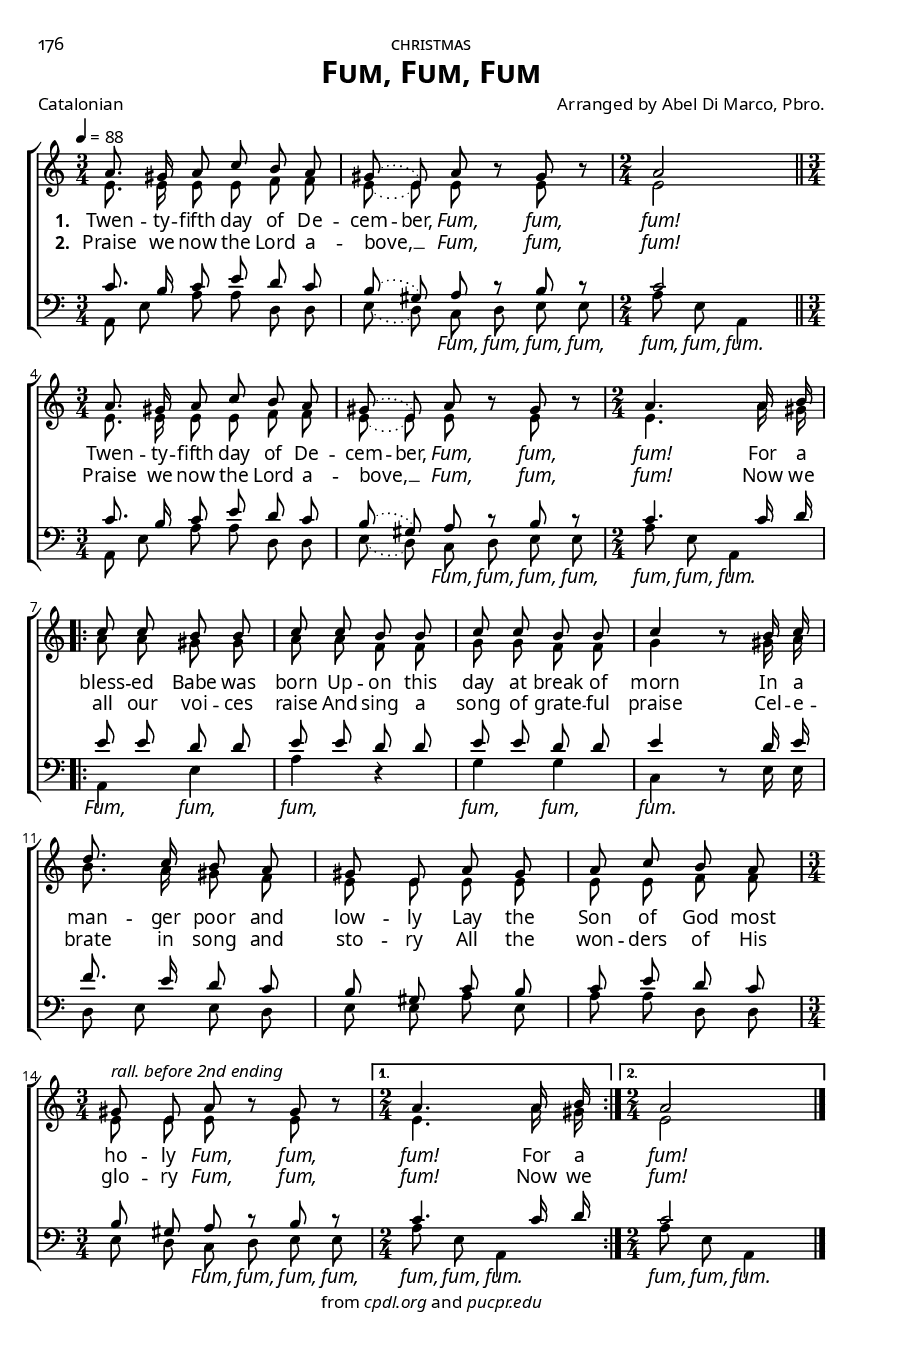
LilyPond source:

\version "2.14.2"
\include "util.ly"
\header {
  title = \markup{\override #'(font-name . "Garamond Premier Pro Semibold"){ \abs-fontsize #15 \smallCapsOldStyle"Fum, Fum, Fum"}}
  poet = \markup\oldStyleNum"Catalonian"
  composer = \markup\oldStyleNum"Arranged by Abel Di Marco, Pbro."
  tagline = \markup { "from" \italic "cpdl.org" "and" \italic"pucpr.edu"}
}
\paper {
  %print-all-headers = ##f
  paper-height = 9\in
  paper-width = 6\in
  indent = 0\in
  %system-system-spacing = #'((basic-distance . 10) (padding . 0))
  system-system-spacing =
    #'((basic-distance . 0)
       (minimum-distance . 0)
       (padding . -5)
       (stretchability . 100))
  ragged-last-bottom = ##f
  ragged-bottom = ##f
  two-sided = ##t
  inner-margin = 0.5\in
  outer-margin = 0.25\in
  top-margin = 0.25\in
  bottom-margin = 0.25\in
  first-page-number = #176
  print-first-page-number = ##t
  headerLine = \markup{\override #'(font-name . "Garamond Premier Pro") \smallCapsOldStyle"christmas"}
  oddHeaderMarkup = \markup\fill-line{
     \override #'(font-name . "Garamond Premier Pro")\abs-fontsize #8.5
     \combine 
        \fill-line{"" \if \should-print-page-number
        \oldStylePageNum""
        }
        \fill-line{\headerLine}
  }
  evenHeaderMarkup = \markup {
     \override #'(font-name . "Garamond Premier Pro")\abs-fontsize #8.5
     \combine
        \if \should-print-page-number
        \oldStylePageNum""
        \fill-line{\headerLine}
  }
}
#(set-global-staff-size 15) \paper{ #(define fonts (make-pango-font-tree "GoudyOlSt BT" "Garamond Premier Pro" "Garamond Premier Pro" (/ 15 20))) }
global = {
  \key c \major
  \time 3/4
  \autoBeamOff
  \override DynamicLineSpanner #'staff-padding = #0.0
  \override DynamicLineSpanner #'Y-extent = #'(-1 . 1)
}

sopMusic = \relative c' {
  \slurDotted
  \tempo 4 = 88
  a'8. gis16 a8 c b a |
  gis( e) a b8\rest gis b\rest
  \time 2/4 a2 \bar "||" \break
  
  \time 3/4 a8. gis16 a8 c b a |
  gis( e) a b8\rest gis b\rest
  \time 2/4 a4. a16 b | \break
  \repeat volta 2 {
    c8 c b b |
    
    c c b b |
    c c b b |
    c4 b8\rest b16 c |
    d8. c16 b8 a |
    gis e a gis |
    
    %page2
    a8 c b a |
    \time 3/4 gis8^\markup\italic"rall. before 2nd ending" e a b\rest gis b\rest |
  }
  \alternative {
    {
      \time 2/4 a4. a16 b
    }
    {
      \time 2/4 a2 \bar "|."
    }
  }
}
sopWords = \lyricmode {
  
}

altoMusic = \relative c' {
  \slurDotted
  e8. e16 e8 e f f |
  e( e) e s e s |
  e2 |
  
  e8. e16 e8 e f f |
  e( e) e s e s |
  e4. a16 gis |
  \repeat volta 2 {
    a8 a gis gis |
    
    a a f f |
    g g f f |
    g4 s8 gis16 a |
    b8. a16 gis8 f |
    e e e e |
    
    %page2
    e e f f |
    e e e s e s |
  }
  \alternative {
    { e4. a16 gis }
  
    { e2 \bar "|." }
  }
}
altoWords = \lyricmode {
  \dropLyricsV
  \set ignoreMelismata = ##t
  \set stanza = #"1. "
  Twen -- ty -- fifth day of De -- cem -- ber,
  \markup\italic Fum, \markup\italic fum, \markup\italic fum!
  Twen -- ty -- fifth day of De -- cem -- ber,
  \markup\italic Fum, \markup\italic fum, \markup\italic fum!
  
  For a bless -- ed Babe was born
  Up -- on this day at break of morn
  In a man -- ger poor and low -- ly
  Lay the Son of God most ho -- ly
  \markup\italic Fum, \markup\italic fum, \markup\italic fum!
  
  For a
  \markup\italic fum!
  
}
altoWordsII = \lyricmode {
  \dropLyricsV
  \set ignoreMelismata = ##t
%\markup\italic
  \set stanza = #"2. "
  Praise we now the Lord a -- bove, __ _
  \markup\italic Fum, \markup\italic fum, \markup\italic fum!
  Praise we now the Lord a -- bove, __ _
  \markup\italic Fum, \markup\italic fum, \markup\italic fum!
  Now we all our voi -- ces raise
  And sing a song of grate -- ful praise
  Cel -- e -- brate in song and sto -- ry
  All the won -- ders of His glo -- ry
  \markup\italic Fum, \markup\italic fum, \markup\italic fum!
  
  Now we
  \markup\italic fum!
}
altoWordsIII = \lyricmode {
  \set stanza = #"3. "
  \set ignoreMelismata = ##t
}
altoWordsIV = \lyricmode {
  \set stanza = #"4. "
  \set ignoreMelismata = ##t
}
altoWordsV = \lyricmode {
  \set stanza = #"5. "
  \set ignoreMelismata = ##t
}
altoWordsVI = \lyricmode {
  \set stanza = #"6. "
  \set ignoreMelismata = ##t
}
tenorMusic = \relative c' {
  \slurDotted
  c8. b16 c8 e d c |
  b( gis) a r b r |
  c2 |
  
  c8. b16 c8 e d c |
  b( gis) a r b r |
  c4. c16 d |
  \repeat volta 2 {
    e8 e d d |
    
    e e d d |
    e e d d |
    e4 s8 d16 e |
    f8. e16 d8 c |
    b gis c b |
    
    %page2
    c8 e d c |
    b gis a r b r |
  }
  \alternative {
    { c4. c16 d }
  
    { c2 \bar "|." }
  }
}
tenorWords = \lyricmode {

}

bassMusic = \relative c {
  \slurDotted
  a8 e' a a d, d |
  e( d) c d e e |
  a e a,4 |
  
  a8 e' a a d, d |
  e( d) c d e e |
  a e a,4 |
  \repeat volta 2 {
    a e' |
    
    a d,\rest |
    g g c, d8\rest e16 e |
    d8 e e d |
    e e a e |
    
    %page2
    a8 a d, d |
    e d c d e e |
  }
  \alternative {
    { a e a,4 }
  
    { a'8 e a,4 \bar "|." }
  }
}
bassWords = \lyricmode {
  \repeat unfold 7 \skip1
  \markup\italic Fum, \markup\italic fum, \markup\italic fum, \markup\italic fum, 
  \markup\italic fum, \markup\italic fum, \markup\italic fum.
  
  \repeat unfold 7 \skip1
  \markup\italic Fum, \markup\italic fum, \markup\italic fum, \markup\italic fum, 
  \markup\italic fum, \markup\italic fum, \markup\italic fum.
  
  \markup\italic Fum, \markup\italic fum, \markup\italic fum,
  \markup\italic fum, \markup\italic fum, \markup\italic fum.
  
  \repeat unfold 16 \skip1
  \markup\italic Fum, \markup\italic fum, \markup\italic fum, \markup\italic fum, 
  \markup\italic fum, \markup\italic fum, \markup\italic fum.
  
  
  \markup\italic fum, \markup\italic fum, \markup\italic fum.
  
}

pianoRH = \relative c' {
  
}
pianoLH = \relative c' {
  
}

\score {
  <<
   \new ChoirStaff <<
    \new Staff = women <<
      \new Voice = "sopranos" { \voiceOne << \global \sopMusic >> }
      \new Voice = "altos" { \voiceTwo << \global \altoMusic >> }
    >>
    \new Lyrics \with { alignAboveContext = #"women" \override VerticalAxisGroup #'nonstaff-relatedstaff-spacing = #'((basic-distance . 1))} \lyricsto "sopranos" \sopWords
    \new Lyrics = "altosVI"  \with { alignBelowContext = #"women" } \lyricsto "altos" \altoWordsVI
    \new Lyrics = "altosV"  \with { alignBelowContext = #"women" } \lyricsto "altos" \altoWordsV
    \new Lyrics = "altosIV"  \with { alignBelowContext = #"women" } \lyricsto "altos" \altoWordsIV
    \new Lyrics = "altosIII"  \with { alignBelowContext = #"women" } \lyricsto "altos" \altoWordsIII
    \new Lyrics = "altosII"  \with { alignBelowContext = #"women" } \lyricsto "altos" \altoWordsII
    \new Lyrics = "altos"  \with { alignBelowContext = #"women" \override VerticalAxisGroup #'nonstaff-relatedstaff-spacing = #'((basic-distance . 1))} \lyricsto "altos" \altoWords
   \new Staff = men <<
      \clef bass
      \new Voice = "tenors" { \voiceOne << \global \tenorMusic >> }
      \new Voice = "basses" { \voiceTwo << \global \bassMusic >> }
    >>
    \new Lyrics \with { alignAboveContext = #"men" \override VerticalAxisGroup #'nonstaff-relatedstaff-spacing = #'((basic-distance . 1)) } \lyricsto "tenors" \tenorWords
    \new Lyrics \with { alignBelowContext = #"men" \override VerticalAxisGroup #'nonstaff-relatedstaff-spacing = #'((basic-distance . 0) (padding . -0.5)) } \lyricsto "basses" \bassWords
  >>
%    \new PianoStaff << \new Staff { \new Voice { \pianoRH } } \new Staff { \clef "bass" \pianoLH } >>
  >>
  \layout {
    \context {
      \Score
      %\override SpacingSpanner #'base-shortest-duration = #(ly:make-moment 1 8)
      %\override SpacingSpanner #'common-shortest-duration = #(ly:make-moment 1 4)
    }
    \context {
      % Remove all empty staves
      % \Staff \RemoveEmptyStaves \override VerticalAxisGroup #'remove-first = ##t
    }
    \context {
      \Lyrics
      \override LyricText #'X-offset = #center-on-word
    }
  }
  
}

\score {
  \unfoldRepeats

  <<
   \new ChoirStaff <<
    \new Staff = women <<
      \new Voice = "sopranos" { \voiceOne << \global \sopMusic >> }
      \new Voice = "altos" { \voiceTwo << \global \altoMusic >> }
    >>
    \new Lyrics \with { alignAboveContext = #"women" \override VerticalAxisGroup #'nonstaff-relatedstaff-spacing = #'((basic-distance . 1))} \lyricsto "sopranos" \sopWords
    \new Lyrics = "altosVI"  \with { alignBelowContext = #"women" } \lyricsto "altos" \altoWordsVI
    \new Lyrics = "altosV"  \with { alignBelowContext = #"women" } \lyricsto "altos" \altoWordsV
    \new Lyrics = "altosIV"  \with { alignBelowContext = #"women" } \lyricsto "altos" \altoWordsIV
    \new Lyrics = "altosIII"  \with { alignBelowContext = #"women" } \lyricsto "altos" \altoWordsIII
    \new Lyrics = "altosII"  \with { alignBelowContext = #"women" } \lyricsto "altos" \altoWordsII
    \new Lyrics = "altos"  \with { alignBelowContext = #"women" \override VerticalAxisGroup #'nonstaff-relatedstaff-spacing = #'((basic-distance . 1))} \lyricsto "altos" \altoWords
   \new Staff = men <<
      \clef bass
      \new Voice = "tenors" { \voiceOne << \global \tenorMusic >> }
      \new Voice = "basses" { \voiceTwo << \global \bassMusic >> }
    >>
    \new Lyrics \with { alignAboveContext = #"men" \override VerticalAxisGroup #'nonstaff-relatedstaff-spacing = #'((basic-distance . 1)) } \lyricsto "tenors" \tenorWords
    \new Lyrics \with { alignBelowContext = #"men" \override VerticalAxisGroup #'nonstaff-relatedstaff-spacing = #'((basic-distance . 0) (padding . -0.5)) } \lyricsto "basses" \bassWords
  >>
%    \new PianoStaff << \new Staff { \new Voice { \pianoRH } } \new Staff { \clef "bass" \pianoLH } >>
  >>
  
  \midi {
    \tempo 4 = 88
    \set Staff.midiInstrument = "piccolo"
  
    \context {
      \Voice
      \remove "Dynamic_performer"
    }
  }
}

